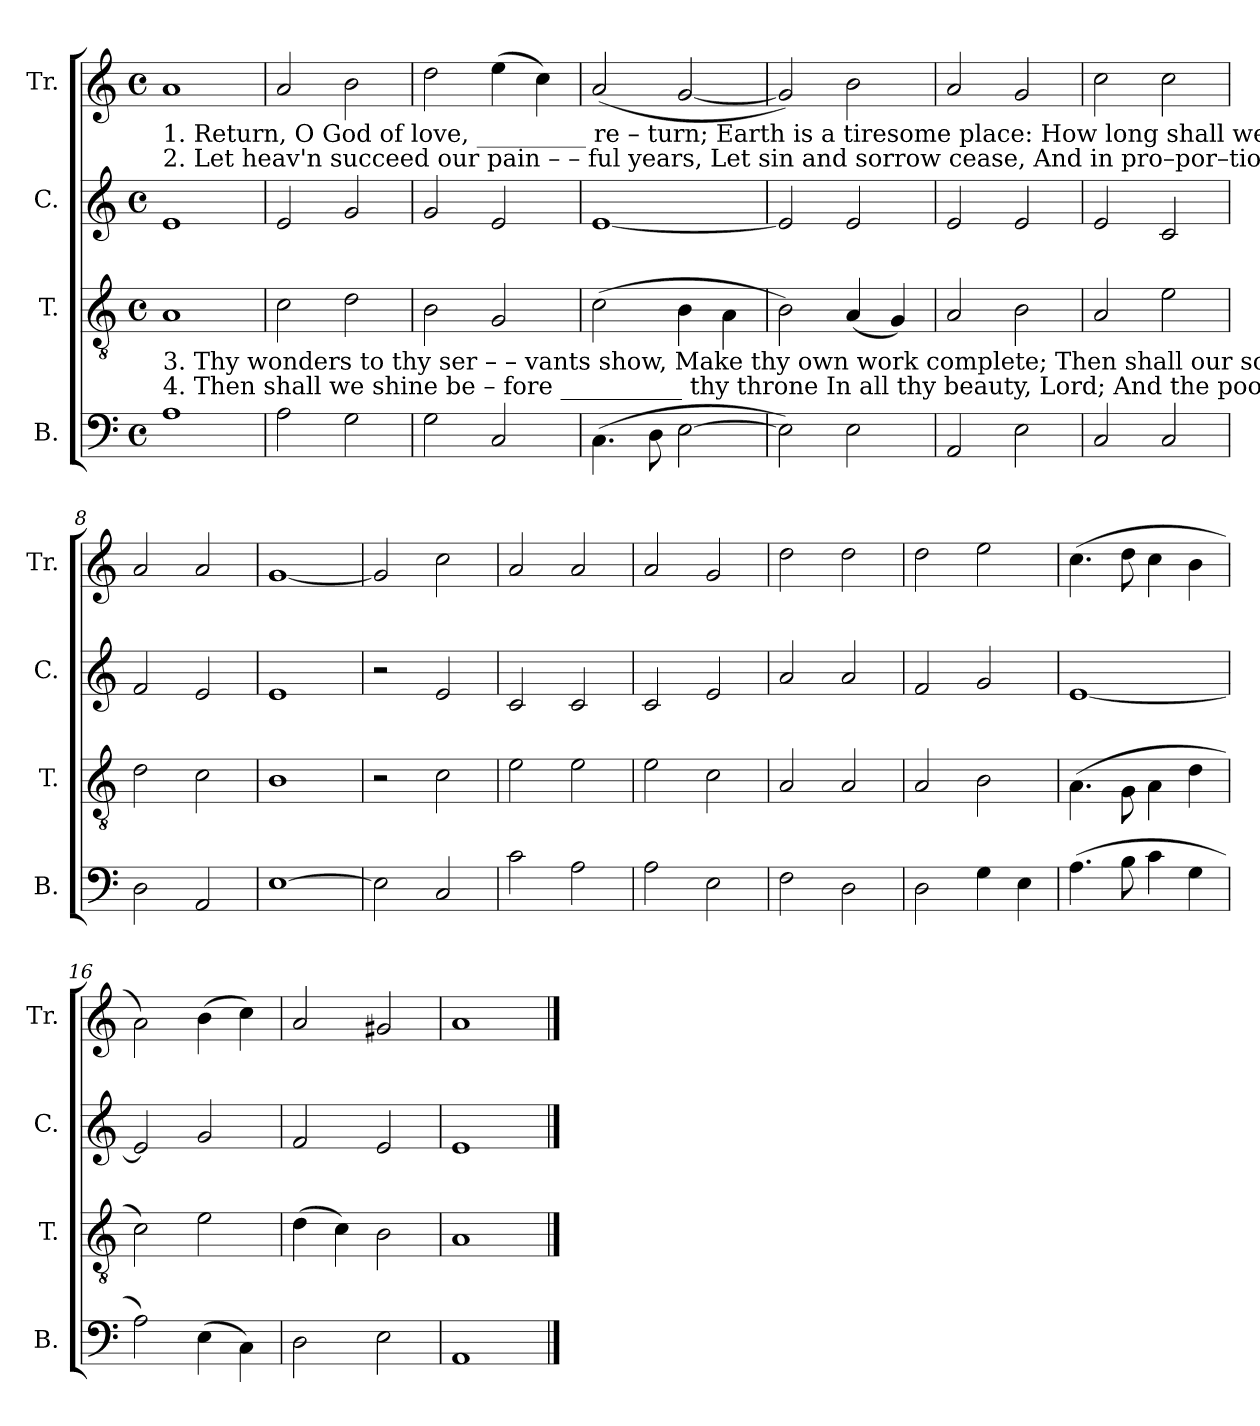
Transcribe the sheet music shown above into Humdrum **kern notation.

**kern	**kern	**kern	**kern
*part4	*part3	*part2	*part1
*staff4	*staff3	*staff2	*staff1
*I"B.	*I"T.	*I"C.	*I"Tr.
*I'B.	*I'T.	*I'C.	*I'Tr.
*clefF4	*clefGv2	*clefG2	*clefG2
*k[]	*k[]	*k[]	*k[]
*M4/4	*M4/4	*M4/4	*M4/4
*met(c)	*met(c)	*met(c)	*met(c)
*MM160	*MM160	*MM160	*MM160
=1	=1	=1	=1
!	!	!	!LO:TX:b:t=1. Return,    O      God    of       love,  _________  re   –   turn;  Earth  is   a   tiresome   place&colon;  How long shall we thy children mourn  Our   ab        –           –       sence    from   thy   face?
!	!	!	!LO:TX:b:t=2. Let  heav'n  succeed  our  pain       –         –        ful     years,  Let   sin  and  sorrow    cease,   And   in   pro–por–tion  to  our  tears    So      make _________  our     joys    in – crease.
!	!LO:TX:b:t=3. Thy  wonders  to   thy       ser        –          –      vants  show, Make thy own work complete;   Then shall our souls thy  glory  know,  And   own __________ thy        love   was   great.	!	!
!	!LO:TX:b:t=4. Then shall we shine be – fore __________ thy  throne   In   all   thy   beauty,    Lord;       And  the  poor  service  we have done  Meet  a  ___________  di    –   vine    re  –  ward.	!	!
1A!	1A!	1e!	1a!
=2	=2	=2	=2
2A!\	2c!\	2e!/	2a!/
2G!\	2d!\	2g!/	2b!\
=3	=3	=3	=3
2G!\	2B!\	2g!/	2dd!\
2C!/	2G!/	2e!/	(>4ee!\
.	.	.	4cc!\)
=4	=4	=4	=4
(>4.C!\	(>2c!\	[1e!	(<2a!/
8D!\	.	.	.
[2E!\	4B!\	.	[2g!/
.	4A!\	.	.
=5	=5	=5	=5
2E!\])	2B!\)	2e!/]	2g!/])
2E!\	(<4A!/	2e!/	2b!\
.	4G!/)	.	.
=6	=6	=6	=6
2AA!/	2A!/	2e!/	2a!/
2E!\	2B!\	2e!/	2g!/
=7	=7	=7	=7
2C!/	2A!/	2e!/	2cc!\
2C!/	2e!\	2c!/	2cc!\
=8	=8	=8	=8
2D!\	2d!\	2f!/	2a!/
2AA!/	2c!\	2e!/	2a!/
=9	=9	=9	=9
[1E!	1B!	1e!	[1g!
=10	=10	=10	=10
2E!\]	2r	2r	2g!/]
2C!/	2c!\	2e!/	2cc!\
=11	=11	=11	=11
2c!\	2e!\	2c!/	2a!/
2A!\	2e!\	2c!/	2a!/
=12	=12	=12	=12
2A!\	2e!\	2c!/	2a!/
2E!\	2c!\	2e!/	2g!/
=13	=13	=13	=13
2F!\	2A!/	2a!/	2dd!\
2D!\	2A!/	2a!/	2dd!\
=14	=14	=14	=14
2D!\	2A!/	2f!/	2dd!\
4G!\	2B!\	2g!/	2ee!\
4E!\	.	.	.
=15	=15	=15	=15
(>4.A!\	(>4.A!\	[1e!	(>4.cc!\
8B!\	8G!\	.	8dd!\
4c!\	4A!\	.	4cc!\
4G!\	4d!\	.	4b!\
=16	=16	=16	=16
2A!\)	2c!\)	2e!/]	2a!\)
(>4E!\	2e!\	2g!/	(>4b!\
4C!\)	.	.	4cc!\)
=17	=17	=17	=17
2D!\	(>4d!\	2f!/	2a!/
.	4c!\)	.	.
2E!\	2B!\	2e!/	2g#X!/
=18	=18	=18	=18
1AA!	1A!	1e!	1a!
==	==	==	==
*-	*-	*-	*-
